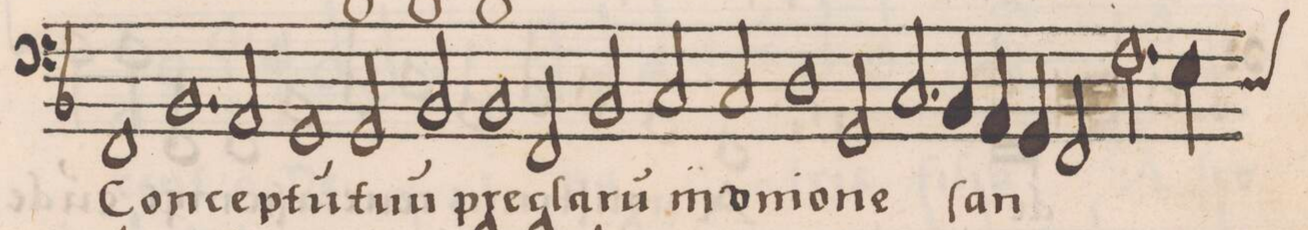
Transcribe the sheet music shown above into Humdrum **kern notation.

**kern	**text	**text
*I"BASSVS	*	*
*clefF4	*	*
*k[b-]	*	*
*met(C)	*	*
*M2/1	*	*
1FF	Con-	.
1.BB-	-cep-	.
=20-	=20-	=20-
2AA/	-tu(m)	.
1GG	tu-	.
=21-	=21-	=21-
2GG/	-u(m)	.
2BB-/	pre-	.
1BB-	-cla-	.
=22-	=22-	=22-
2FF/	-ru(m)	.
2BB-/	in	.
2C/	u-	.
2C/	-ni-	.
=23-	=23-	=23-
1D	-o-	.
2GG/	-ne	.
2.C/	.	.
=24-	=24-	=24-
4BB-/	.	.
4AA/	ſan-	.
4GG/	.	.
2FF/	.	.
2.F\	.	.
=25-	=25-	=25-
*custos:D	*	*
4E\	.	.
*-	*-	*-
